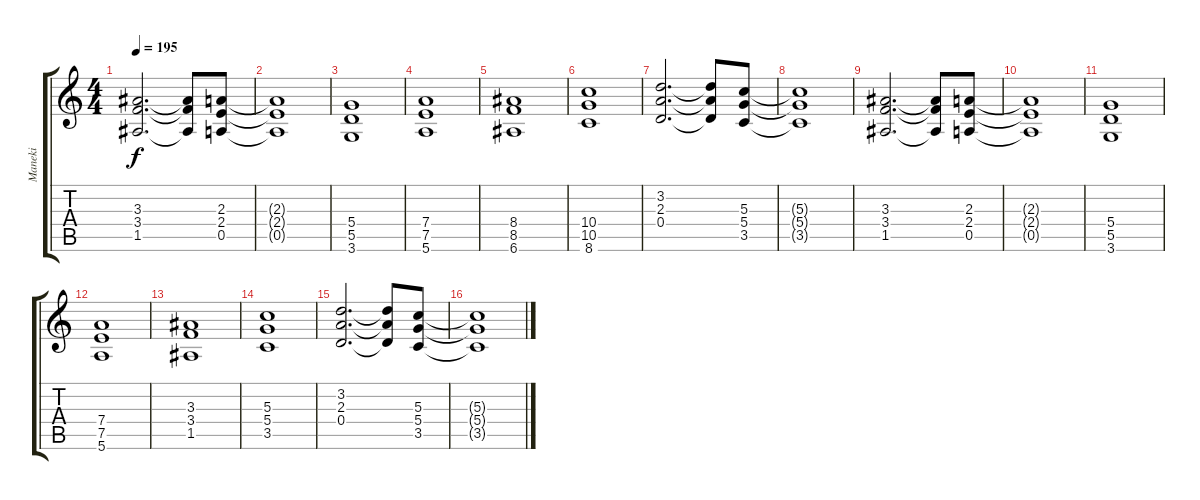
\track ("Maneki" "Maneki") {instrument distortionguitar}
\staff {score tabs}
\tuning (E4 B3 G3 D3 A2 E2) {hide}
\ts (4 4)
\tempo 195
\clef g2
\ks c
(3.3 3.4 1.5).2{d dy f} (3.3{t} 3.4{t} 1.5{t}).8 (2.3 2.4 0.5).8 |
(2.3{t} 2.4{t} 0.5{t}).1 |
(5.4 5.5 3.6).1 |
(7.4 7.5 5.6).1 |
(8.4 8.5 6.6).1 |
(10.4 10.5 8.6).1 |
(3.2 2.3 0.4).2{d} (3.2{t} 2.3{t} 0.4{t}).8 (5.3 5.4 3.5).8 |
(5.3{t} 5.4{t} 3.5{t}).1 |
(3.3 3.4 1.5).2{d} (3.3{t} 3.4{t} 1.5{t}).8 (2.3 2.4 0.5).8 |
(2.3{t} 2.4{t} 0.5{t}).1 |
(5.4 5.5 3.6).1 |
(7.4 7.5 5.6).1 |
(3.3 3.4 1.5).1 |
(5.3 5.4 3.5).1 |
(3.2 2.3 0.4).2{d} (3.2{t} 2.3{t} 0.4{t}).8 (5.3 5.4 3.5).8 |
(5.3{t} 5.4{t} 3.5{t}).1
